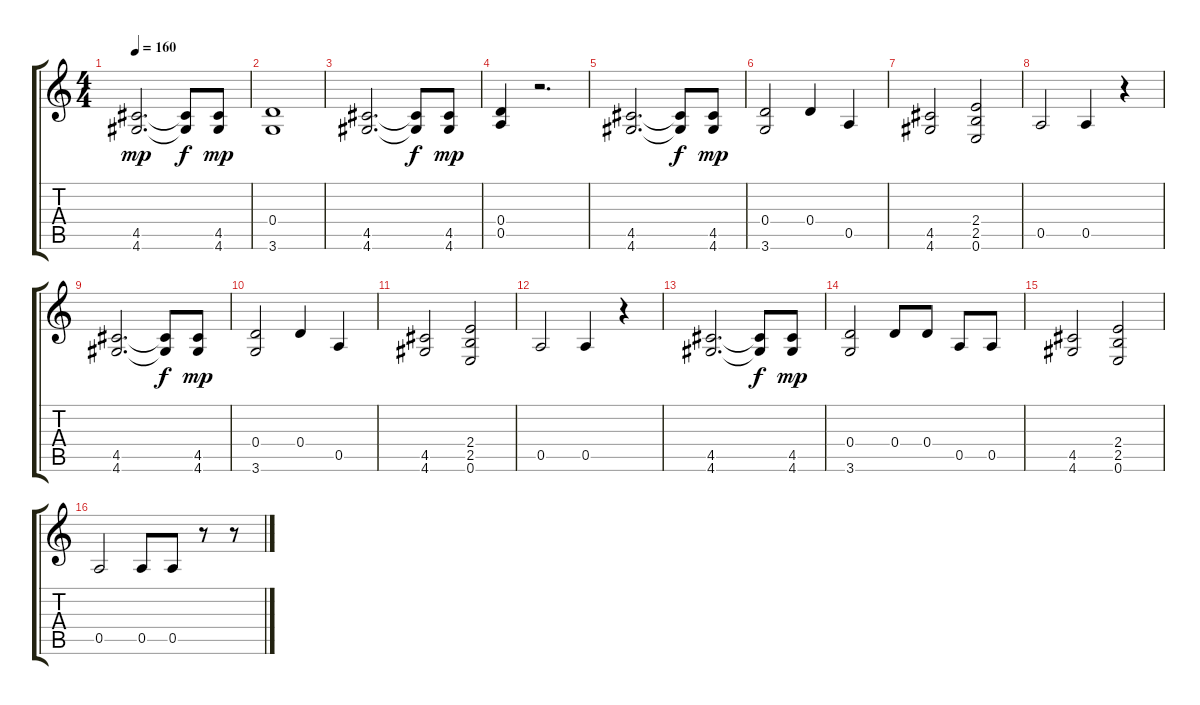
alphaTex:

\track "" {instrument distortionguitar}
\staff {score tabs}
\tuning (E4 B3 G3 D3 A2 E2) {hide}
\ts (4 4)
\tempo 160
\clef g2
\ks c
(4.5 4.6).2{d dy mp} (4.5{t} 4.6{t}).8{dy f} (4.5 4.6).8{dy mp} |
(0.4 3.6).1 |
(4.5 4.6).2{d} (4.5{t} 4.6{t}).8{dy f} (4.5 4.6).8{dy mp} |
(0.4 0.5).4 r.2{d} |
(4.5 4.6).2{d} (4.5{t} 4.6{t}).8{dy f} (4.5 4.6).8{dy mp} |
(0.4 3.6).2 0.4.4 0.5.4 |
(4.5 4.6).2 (2.4 2.5 0.6).2 |
0.5.2 0.5.4 r.4 |
(4.5 4.6).2{d} (4.5{t} 4.6{t}).8{dy f} (4.5 4.6).8{dy mp} |
(0.4 3.6).2 0.4.4 0.5.4 |
(4.5 4.6).2 (2.4 2.5 0.6).2 |
0.5.2 0.5.4 r.4 |
(4.5 4.6).2{d} (4.5{t} 4.6{t}).8{dy f} (4.5 4.6).8{dy mp} |
(0.4 3.6).2 0.4.8 0.4.8 0.5.8 0.5.8 |
(4.5 4.6).2 (2.4 2.5 0.6).2 |
0.5.2 0.5.8 0.5.8 r.8 r.8
